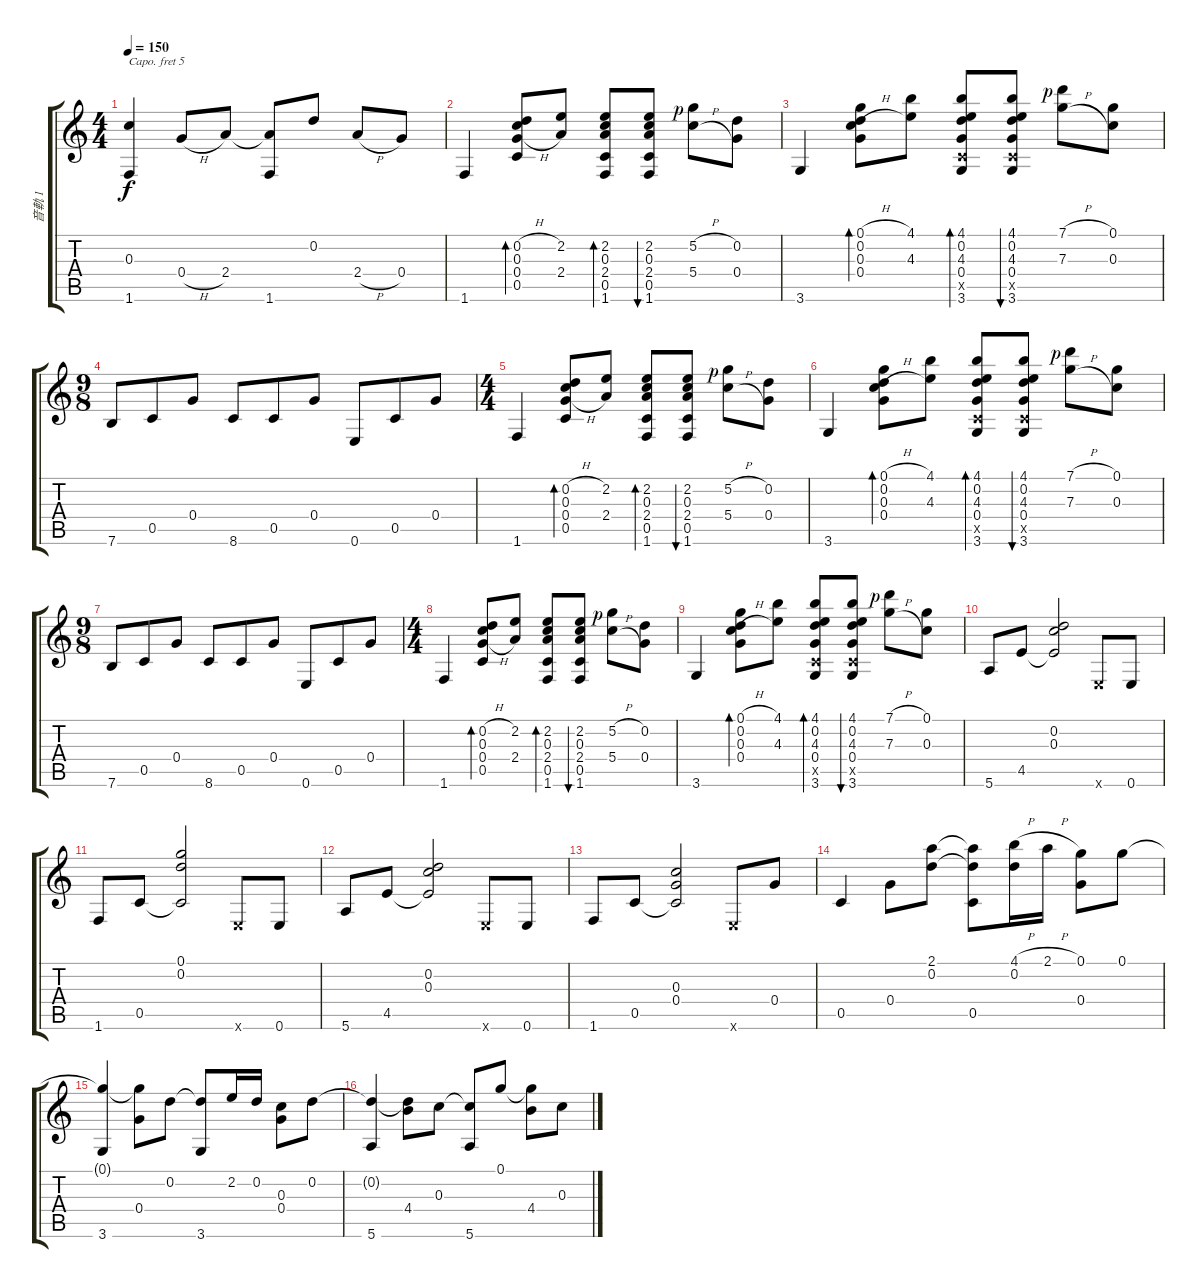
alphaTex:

\track ("音軌 1" "音軌 1") {instrument acousticguitarsteel}
\staff {score tabs}
\capo 5
\tuning (D4 A3 G3 D3 G2 B1) {hide}
\ts (4 4)
\tempo 150
\clef g2
\ks c
(0.3{t} 1.6).4{dy f} 0.4{h}.8 2.4.8 (2.4{t} 1.6).8 0.2.8 2.4{h}.8 0.4.8 |
1.6.4 (0.2{h} 0.3 0.4{h} 0.5).8{bd 60} (2.2 2.4).8 (2.2 0.3 2.4 0.5 1.6).8{bd 60} (2.2 0.3 2.4 0.5 1.6).8{bu 60} (5.2{h rf 1} 5.4{h}).8 (0.2 0.4).8 |
3.6.4 (0.1{h} 0.2 0.3{h} 0.4).8{bd 60} (4.1 4.3).8 (4.1 0.2 4.3 0.4 0.5{x} 3.6).8{bd 60} (4.1 0.2 4.3 0.4 0.5{x} 3.6).8{bu 60} (7.1{h rf 1} 7.3{h}).8 (0.1 0.3).8 |
\ts (9 8)
7.6.8 0.5.8 0.4.8 8.6.8 0.5.8 0.4.8 0.6.8 0.5.8 0.4.8 |
\ts (4 4)
1.6.4 (0.2{h} 0.3 0.4{h} 0.5).8{bd 60} (2.2 2.4).8 (2.2 0.3 2.4 0.5 1.6).8{bd 60} (2.2 0.3 2.4 0.5 1.6).8{bu 60} (5.2{h rf 1} 5.4{h}).8 (0.2 0.4).8 |
3.6.4 (0.1{h} 0.2 0.3{h} 0.4).8{bd 60} (4.1 4.3).8 (4.1 0.2 4.3 0.4 0.5{x} 3.6).8{bd 60} (4.1 0.2 4.3 0.4 0.5{x} 3.6).8{bu 60} (7.1{h rf 1} 7.3{h}).8 (0.1 0.3).8 |
\ts (9 8)
7.6.8 0.5.8 0.4.8 8.6.8 0.5.8 0.4.8 0.6.8 0.5.8 0.4.8 |
\ts (4 4)
1.6.4 (0.2{h} 0.3 0.4{h} 0.5).8{bd 60} (2.2 2.4).8 (2.2 0.3 2.4 0.5 1.6).8{bd 60} (2.2 0.3 2.4 0.5 1.6).8{bu 60} (5.2{h rf 1} 5.4{h}).8 (0.2 0.4).8 |
3.6.4 (0.1{h} 0.2 0.3{h} 0.4).8{bd 60} (4.1 4.3).8 (4.1 0.2 4.3 0.4 0.5{x} 3.6).8{bd 60} (4.1 0.2 4.3 0.4 0.5{x} 3.6).8{bu 60} (7.1{h rf 1} 7.3{h}).8 (0.1 0.3).8 |
5.6.8 4.5.8 (0.2 0.3 4.5{t}).2 0.6{x}.8 0.6.8 |
1.6.8 0.5.8 (0.1 0.2 0.5{t}).2 0.6{x}.8 0.6.8 |
5.6.8 4.5.8 (0.2 0.3 4.5{t}).2 0.6{x}.8 0.6.8 |
1.6.8 0.5.8 (0.3 0.4 0.5{t}).2 0.6{x}.8 0.4.8 |
0.5.4 0.4.8 (2.1 0.2).8 (2.1{t} 0.2{t} 0.5).8 (4.1{h} 0.2).16 2.1{h}.16 (0.1 0.4).8 0.1.8 |
(0.1{t} 3.6).4 (0.1{t} 0.4).8 0.2.8 (0.2{t} 3.6).8 2.2.16 0.2.16 (0.3 0.4).8 0.2.8 |
(0.2{t} 5.6).4 (0.2{t} 4.4).8 0.3.8 (0.3{t} 5.6).8 0.1.8 (0.1{t} 4.4).8 0.3.8
